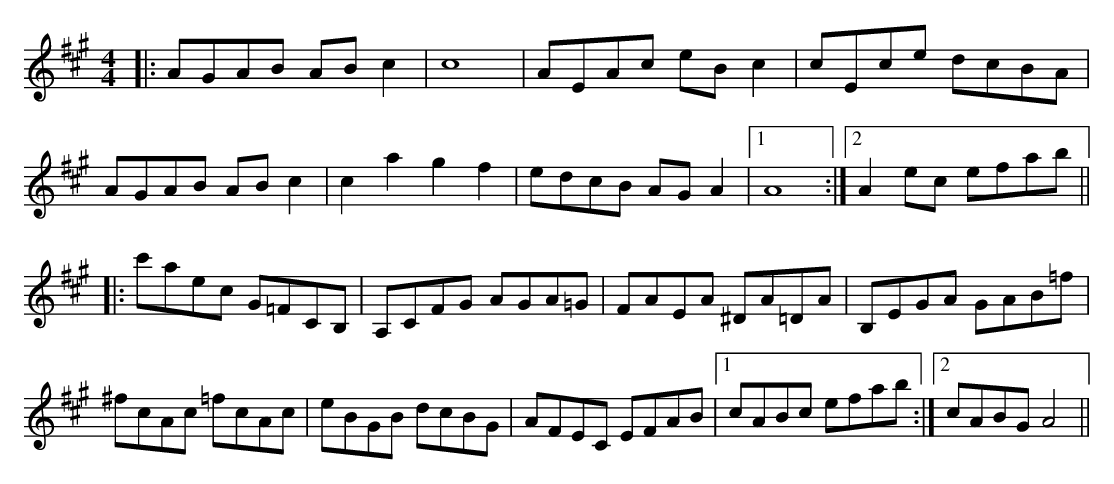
X:1
M:4/4
K:A
|:AGAB ABc2|c8|AEAc eBc2|cEce dcBA|
AGAB ABc2|c2a2 g2f2|edcB AGA2|1 A8:|2 A2ec efab||
|:c'aec G=FCB,|A,CFG AGA=G|FAEA ^DA=DA|B,EGA GAB=f|
^fcAc =fcAc|eBGB dcBG|AFEC EFAB|1 cABc efab:|2 cABG A4||
